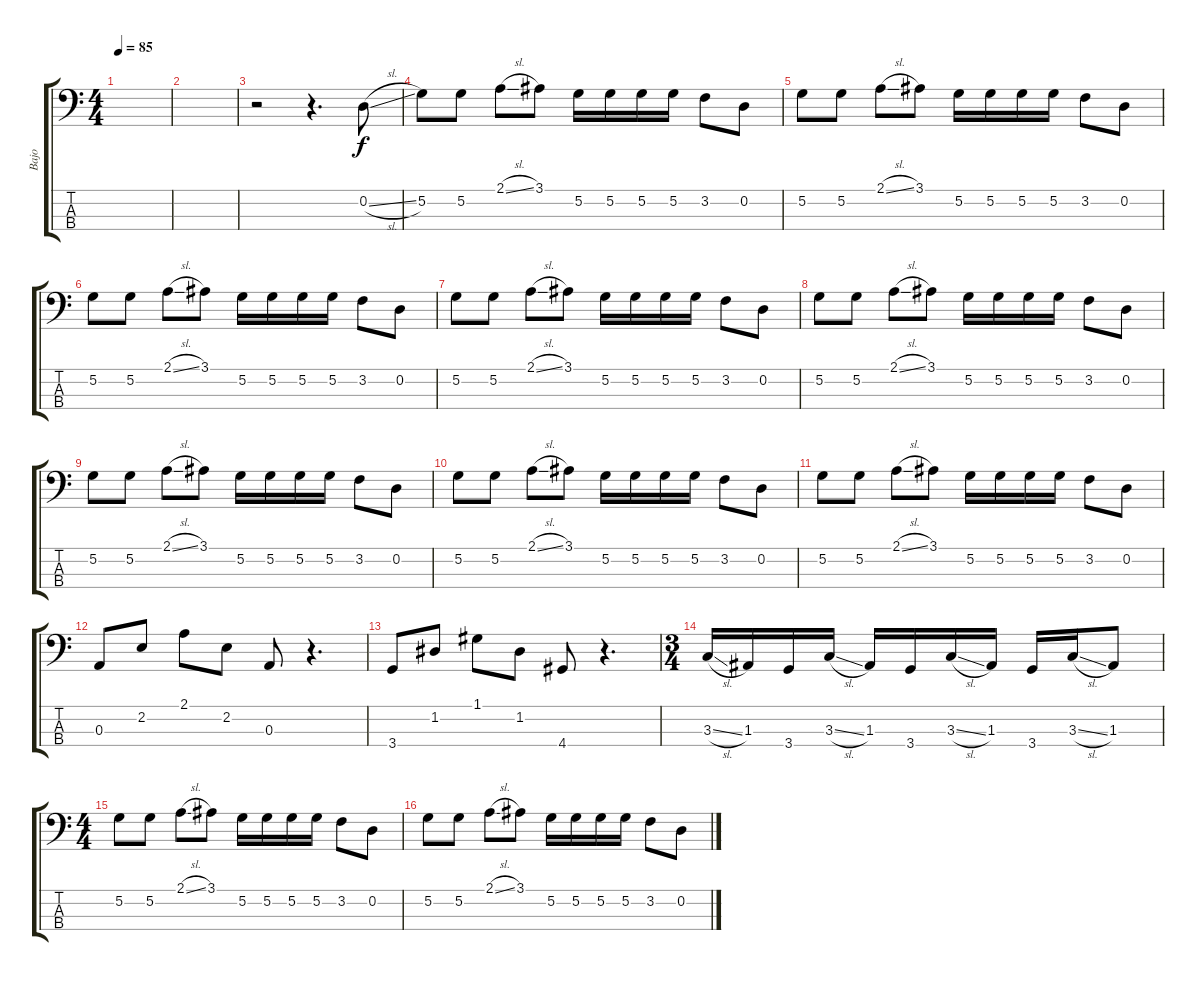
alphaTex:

\track ("Bajo" "Bajo") {instrument electricbassfinger}
\staff {score tabs}
\tuning (G2 D2 A1 E1) {hide}
\ts (4 4)
\tempo 85
\clef f4
\ks c
|
|
r.2 r.4{d} 0.2{sl}.8 |
5.2.8 5.2.8 2.1{sl}.8 3.1.8 5.2.16 5.2.16 5.2.16 5.2.16 3.2.8 0.2.8 |
5.2.8 5.2.8 2.1{sl}.8 3.1.8 5.2.16 5.2.16 5.2.16 5.2.16 3.2.8 0.2.8 |
5.2.8 5.2.8 2.1{sl}.8 3.1.8 5.2.16 5.2.16 5.2.16 5.2.16 3.2.8 0.2.8 |
5.2.8 5.2.8 2.1{sl}.8 3.1.8 5.2.16 5.2.16 5.2.16 5.2.16 3.2.8 0.2.8 |
5.2.8 5.2.8 2.1{sl}.8 3.1.8 5.2.16 5.2.16 5.2.16 5.2.16 3.2.8 0.2.8 |
5.2.8 5.2.8 2.1{sl}.8 3.1.8 5.2.16 5.2.16 5.2.16 5.2.16 3.2.8 0.2.8 |
5.2.8 5.2.8 2.1{sl}.8 3.1.8 5.2.16 5.2.16 5.2.16 5.2.16 3.2.8 0.2.8 |
5.2.8 5.2.8 2.1{sl}.8 3.1.8 5.2.16 5.2.16 5.2.16 5.2.16 3.2.8 0.2.8 |
0.3.8 2.2.8 2.1.8 2.2.8 0.3.8 r.4{d} |
3.4.8 1.2.8 1.1.8 1.2.8 4.4.8 r.4{d} |
\ts (3 4)
3.3{sl}.16 1.3.16 3.4.16 3.3{sl}.16 1.3.16 3.4.16 3.3{sl}.16 1.3.16 3.4.16 3.3{sl}.16 1.3.8 |
\ts (4 4)
5.2.8 5.2.8 2.1{sl}.8 3.1.8 5.2.16 5.2.16 5.2.16 5.2.16 3.2.8 0.2.8 |
5.2.8 5.2.8 2.1{sl}.8 3.1.8 5.2.16 5.2.16 5.2.16 5.2.16 3.2.8 0.2.8
